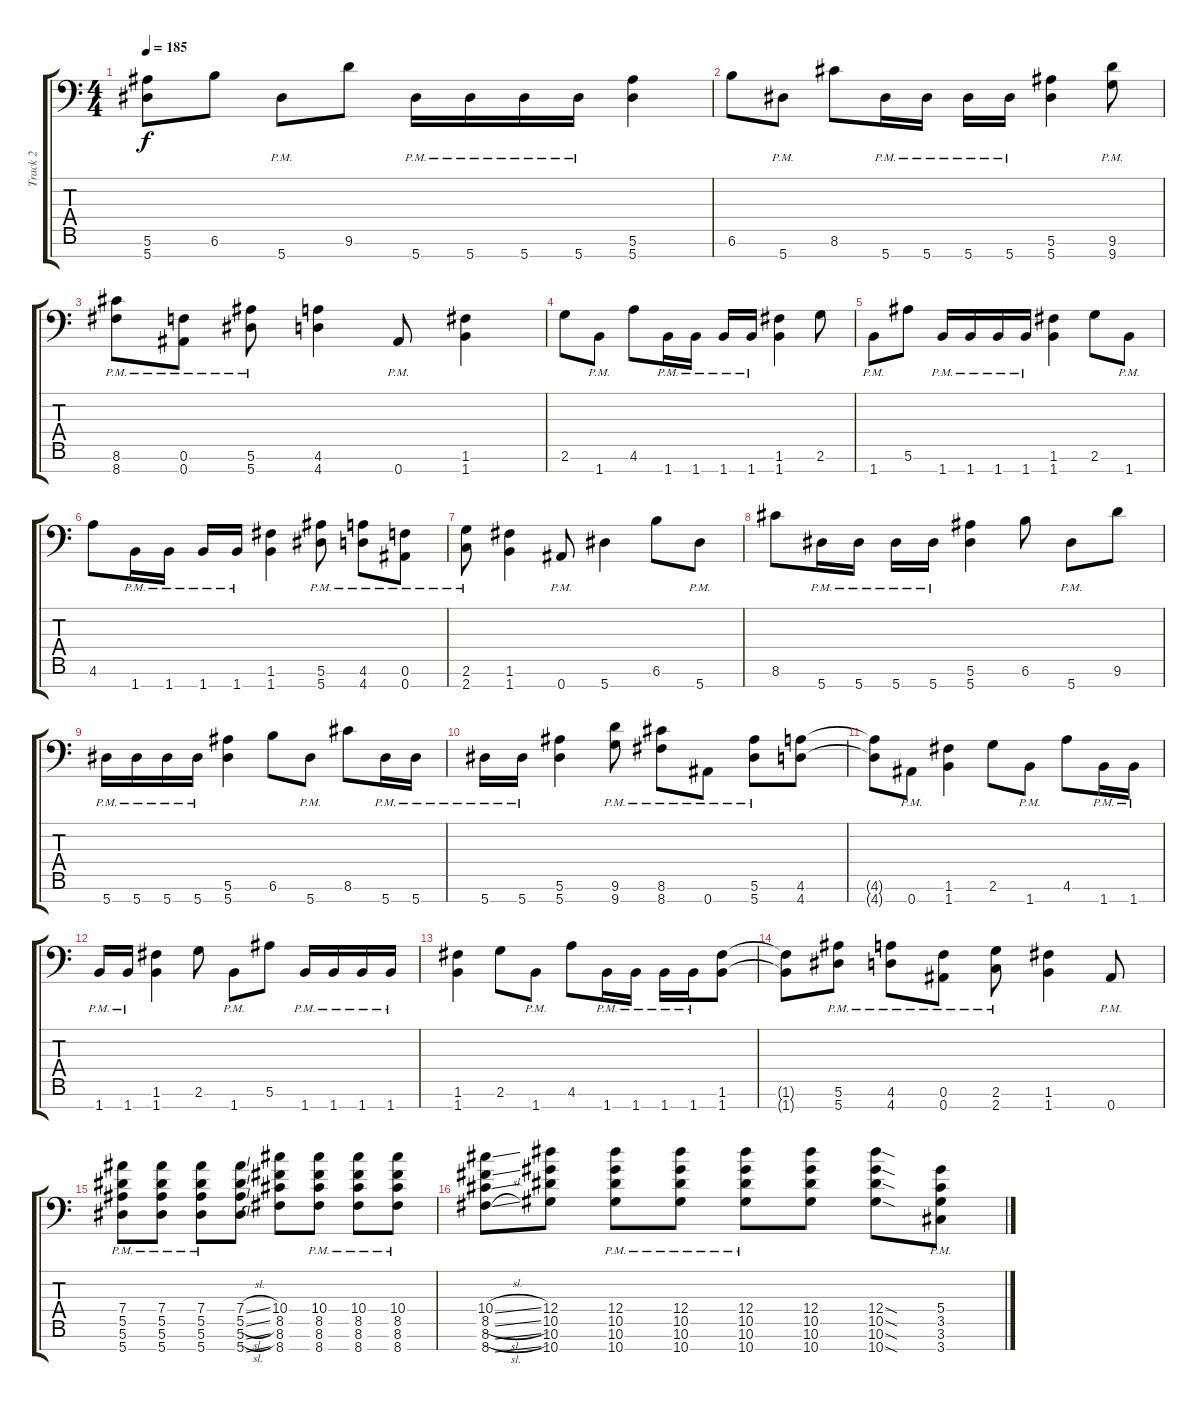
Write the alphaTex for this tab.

\track ("Track 2" "Track 2") {instrument distortionguitar}
\staff {score tabs}
\tuning (F4 C4 Ab3 Eb3 Bb2 F2 Bb1) {hide}
\ts (4 4)
\tempo 185
\clef f4
\ks c
(5.6{t} 5.7{t}).8{dy f} 6.6.8 5.7{pm}.8 9.6.8 5.7{pm}.16 5.7{pm}.16 5.7{pm}.16 5.7{pm}.16 (5.6 5.7).4 |
6.6.8 5.7{pm}.8 8.6.8 5.7{pm}.16 5.7{pm}.16 5.7{pm}.16 5.7{pm}.16 (5.6 5.7).4 (9.6{pm} 9.7{pm}).8 |
(8.6{pm} 8.7{pm}).8 (0.6{pm} 0.7{pm}).8 (5.6{pm} 5.7{pm}).8 (4.6 4.7).4 0.7{pm}.8 (1.6 1.7).4 |
2.6.8 1.7{pm}.8 4.6.8 1.7{pm}.16 1.7{pm}.16 1.7{pm}.16 1.7{pm}.16 (1.6 1.7).4 2.6.8 |
1.7{pm}.8 5.6.8 1.7{pm}.16 1.7{pm}.16 1.7{pm}.16 1.7{pm}.16 (1.6 1.7).4 2.6.8 1.7{pm}.8 |
4.6.8 1.7{pm}.16 1.7{pm}.16 1.7{pm}.16 1.7{pm}.16 (1.6 1.7).4 (5.6{pm} 5.7{pm}).8 (4.6{pm} 4.7{pm}).8 (0.6{pm} 0.7{pm}).8 |
(2.6{pm} 2.7{pm}).8 (1.6 1.7).4 0.7{pm}.8 5.7.4 6.6.8 5.7{pm}.8 |
8.6.8 5.7{pm}.16 5.7{pm}.16 5.7{pm}.16 5.7{pm}.16 (5.6 5.7).4 6.6.8 5.7{pm}.8 9.6.8 |
5.7{pm}.16 5.7{pm}.16 5.7{pm}.16 5.7{pm}.16 (5.6 5.7).4 6.6.8 5.7{pm}.8 8.6.8 5.7{pm}.16 5.7{pm}.16 |
5.7{pm}.16 5.7{pm}.16 (5.6 5.7).4 (9.6{pm} 9.7{pm}).8 (8.6{pm} 8.7{pm}).8 0.7{pm}.8 (5.6{pm} 5.7{pm}).8 (4.6 4.7).8 |
(4.6{t} 4.7{t}).8 0.7{pm}.8 (1.6 1.7).4 2.6.8 1.7{pm}.8 4.6.8 1.7{pm}.16 1.7{pm}.16 |
1.7{pm}.16 1.7{pm}.16 (1.6 1.7).4 2.6.8 1.7{pm}.8 5.6.8 1.7{pm}.16 1.7{pm}.16 1.7{pm}.16 1.7{pm}.16 |
(1.6 1.7).4 2.6.8 1.7{pm}.8 4.6.8 1.7{pm}.16 1.7{pm}.16 1.7{pm}.16 1.7{pm}.16 (1.6 1.7).8 |
(1.6{t} 1.7{t}).8 (5.6{pm} 5.7{pm}).8 (4.6{pm} 4.7{pm}).8 (0.6{pm} 0.7{pm}).8 (2.6{pm} 2.7{pm}).8 (1.6 1.7).4 0.7{pm}.8 |
(7.4{pm} 5.5{pm} 5.6{pm} 5.7{pm}).8 (7.4{pm} 5.5{pm} 5.6{pm} 5.7{pm}).8 (7.4{pm} 5.5{pm} 5.6{pm} 5.7{pm}).8 (7.4{sl} 5.5{sl} 5.6{sl} 5.7{sl}).8 (10.4 8.5 8.6 8.7).8 (10.4{pm} 8.5{pm} 8.6{pm} 8.7{pm}).8 (10.4{pm} 8.5{pm} 8.6{pm} 8.7{pm}).8 (10.4{pm} 8.5{pm} 8.6{pm} 8.7{pm}).8 |
(10.4{sl} 8.5{sl} 8.6{sl} 8.7{sl}).8 (12.4 10.5 10.6 10.7).8 (12.4{pm} 10.5{pm} 10.6{pm} 10.7{pm}).8 (12.4{pm} 10.5{pm} 10.6{pm} 10.7{pm}).8 (12.4{pm} 10.5{pm} 10.6{pm} 10.7{pm}).8 (12.4 10.5 10.6 10.7).8 (12.4{sod} 10.5{sod} 10.6{sod} 10.7{sod}).8 (5.4{pm} 3.5{pm} 3.6{pm} 3.7{pm}).8
